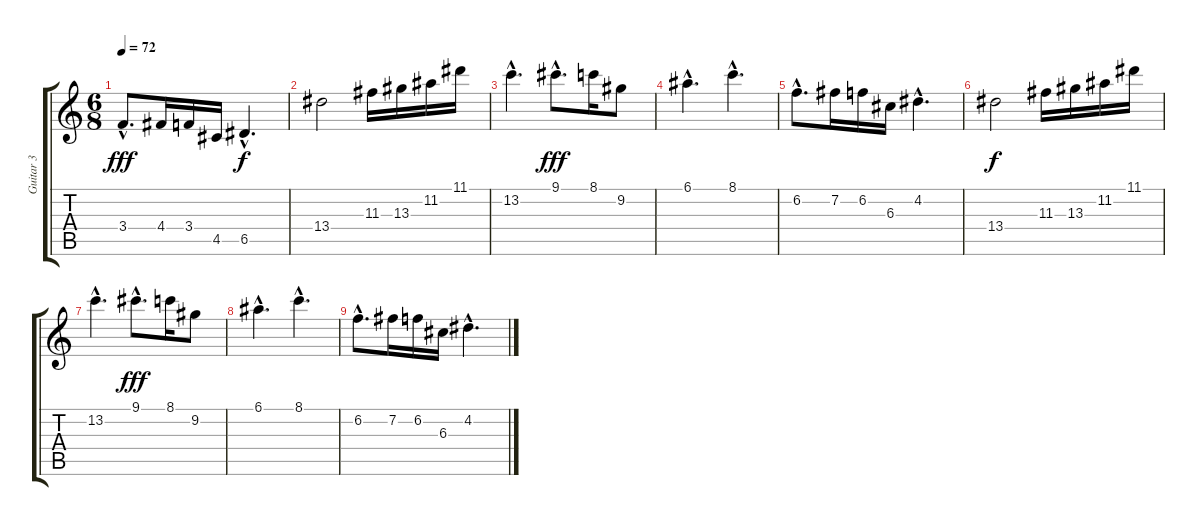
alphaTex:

\track ("Guitar 3" "Guitar 3") {instrument distortionguitar}
\staff {score tabs}
\tuning (E4 B3 G3 D3 A2 E2) {hide}
\ts (6 8)
\tempo 72
\clef g2
\ks c
3.4{hac}.8{d dy fff} 4.4.16 3.4.16 4.5.16 6.5{hac}.4{d dy f} |
13.4.2 11.3.16 13.3.16 11.2.16 11.1.16 |
13.2{hac}.4{d} 9.1{hac}.8{d dy fff} 8.1.16 9.2.8 |
6.1{hac}.4{d} 8.1{hac}.4{d} |
6.2{hac}.8{d} 7.2.16 6.2.16 6.3.16 4.2{hac}.4{d} |
13.4.2{dy f} 11.3.16 13.3.16 11.2.16 11.1.16 |
13.2{hac}.4{d} 9.1{hac}.8{d dy fff} 8.1.16 9.2.8 |
6.1{hac}.4{d} 8.1{hac}.4{d} |
6.2{hac}.8{d} 7.2.16 6.2.16 6.3.16 4.2{hac}.4{d}
